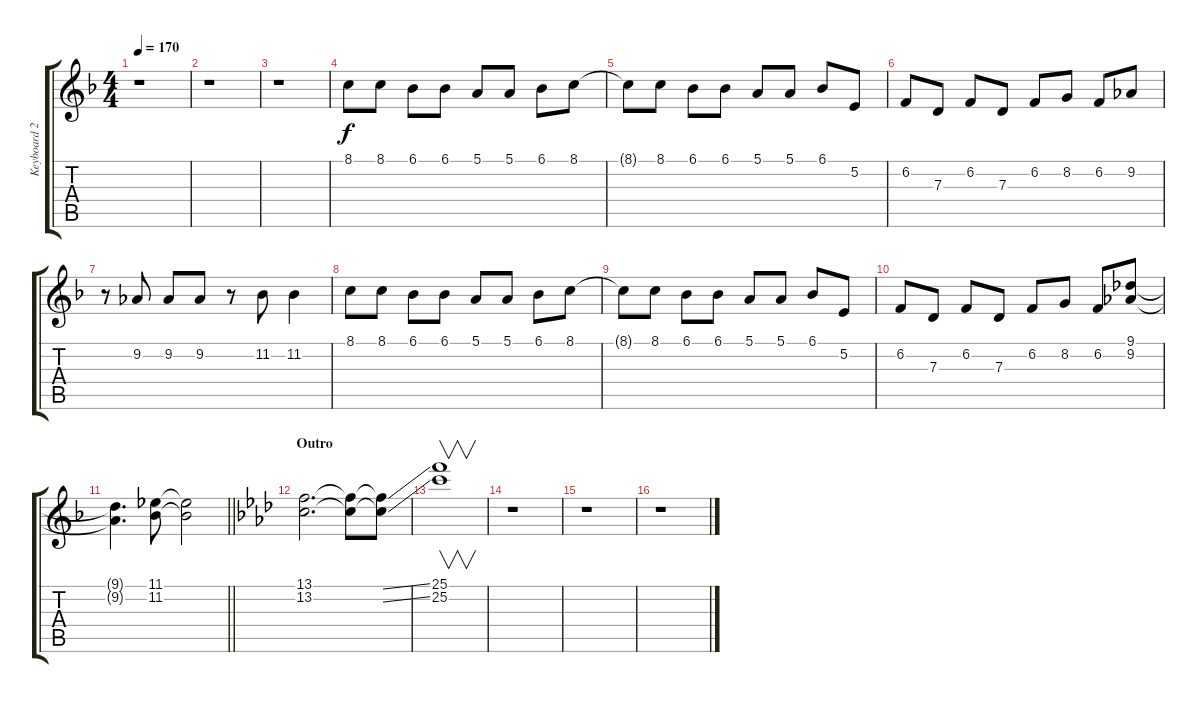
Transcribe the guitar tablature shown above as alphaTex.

\track ("Keyboard 2" "Keyboard 2") {instrument lead2sawtooth}
\staff {score tabs}
\tuning (E4 B3 G3 D3 A2 E2) {hide}
\ts (4 4)
\tempo 170
\clef g2
\ks f
r.1{dy p} |
r.1 |
r.1 |
8.1.8{dy f} 8.1.8 6.1.8 6.1.8 5.1.8 5.1.8 6.1.8 8.1.8 |
8.1{t}.8 8.1.8 6.1.8 6.1.8 5.1.8 5.1.8 6.1.8 5.2.8 |
6.2.8 7.3.8 6.2.8 7.3.8 6.2.8 8.2.8 6.2.8 9.2.8 |
r.8 9.2.8 9.2.8 9.2.8 r.8 11.2.8 11.2.4 |
8.1.8 8.1.8 6.1.8 6.1.8 5.1.8 5.1.8 6.1.8 8.1.8 |
8.1{t}.8 8.1.8 6.1.8 6.1.8 5.1.8 5.1.8 6.1.8 5.2.8 |
6.2.8 7.3.8 6.2.8 7.3.8 6.2.8 8.2.8 6.2.8 (9.1 9.2).8 |
\barLineRight lightlight
(9.1{t} 9.2{t}).4{d} (11.1 11.2).8 (11.1{t} 11.2{t}).2 |
\section ("" "Outro")
\ks fminor
(13.1 13.2).2{d} (13.1{t} 13.2{t}).8 (13.1{ss t} 13.2{ss t}).8 |
(25.1 25.2).1{v volume 8} |
r.1 |
r.1 |
r.1
